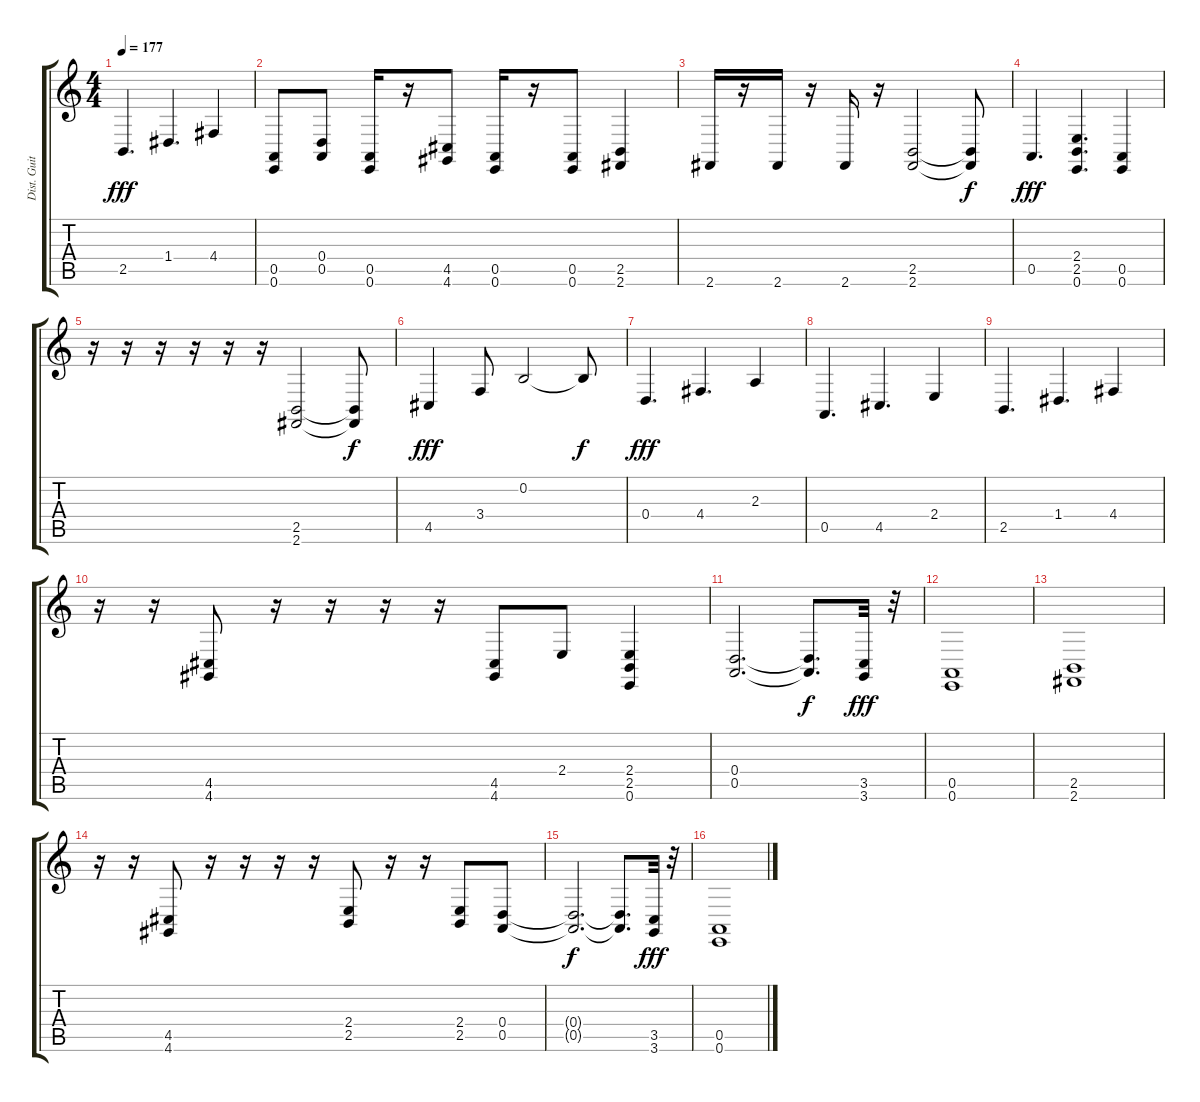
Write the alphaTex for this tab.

\track ("Dist. Guitar 2" "Dist. Guit") {instrument lead2sawtooth}
\staff {score tabs}
\tuning (E4 B3 G3 D3 A2 E2) {hide}
\ts (4 4)
\tempo 177
\clef g2
\ks c
2.5.4{d dy fff} 1.4.4{d} 4.4.4 |
(0.5 0.6).8 (0.4 0.5).8 (0.5 0.6).16 r.16 (4.5 4.6).8 (0.5 0.6).16 r.16 (0.5 0.6).8 (2.5 2.6).4 |
2.6.16 r.16 2.6.16 r.16 2.6.16 r.16 (2.5 2.6).2 (2.5{t} 2.6{t}).8{dy f} |
0.5.4{d dy fff} (2.4 2.5 0.6).4{d} (0.5 0.6).4 |
r.16 r.16 r.16 r.16 r.16 r.16 (2.5 2.6).2 (2.5{t} 2.6{t}).8{dy f} |
4.5.4{dy fff} 3.4.8 0.2.2 0.2{t}.8{dy f} |
0.4.4{d dy fff} 4.4.4{d} 2.3.4 |
0.5.4{d} 4.5.4{d} 2.4.4 |
2.5.4{d} 1.4.4{d} 4.4.4 |
r.16 r.16 (4.5 4.6).8 r.16 r.16 r.16 r.16 (4.5 4.6).8 2.4.8 (2.4 2.5 0.6).4 |
(0.4 0.5).2{d} (0.4{t} 0.5{t}).8{d dy f} (3.5 3.6).32{dy fff} r.32 |
(0.5 0.6).1 |
(2.5 2.6).1 |
r.16 r.16 (4.5 4.6).8 r.16 r.16 r.16 r.16 (2.4 2.5).8 r.16 r.16 (2.4 2.5).8 (0.4 0.5).8 |
(0.4{t} 0.5{t}).2{d dy f} (0.4{t} 0.5{t}).8{d} (3.5 3.6).32{dy fff} r.32 |
(0.5 0.6).1
